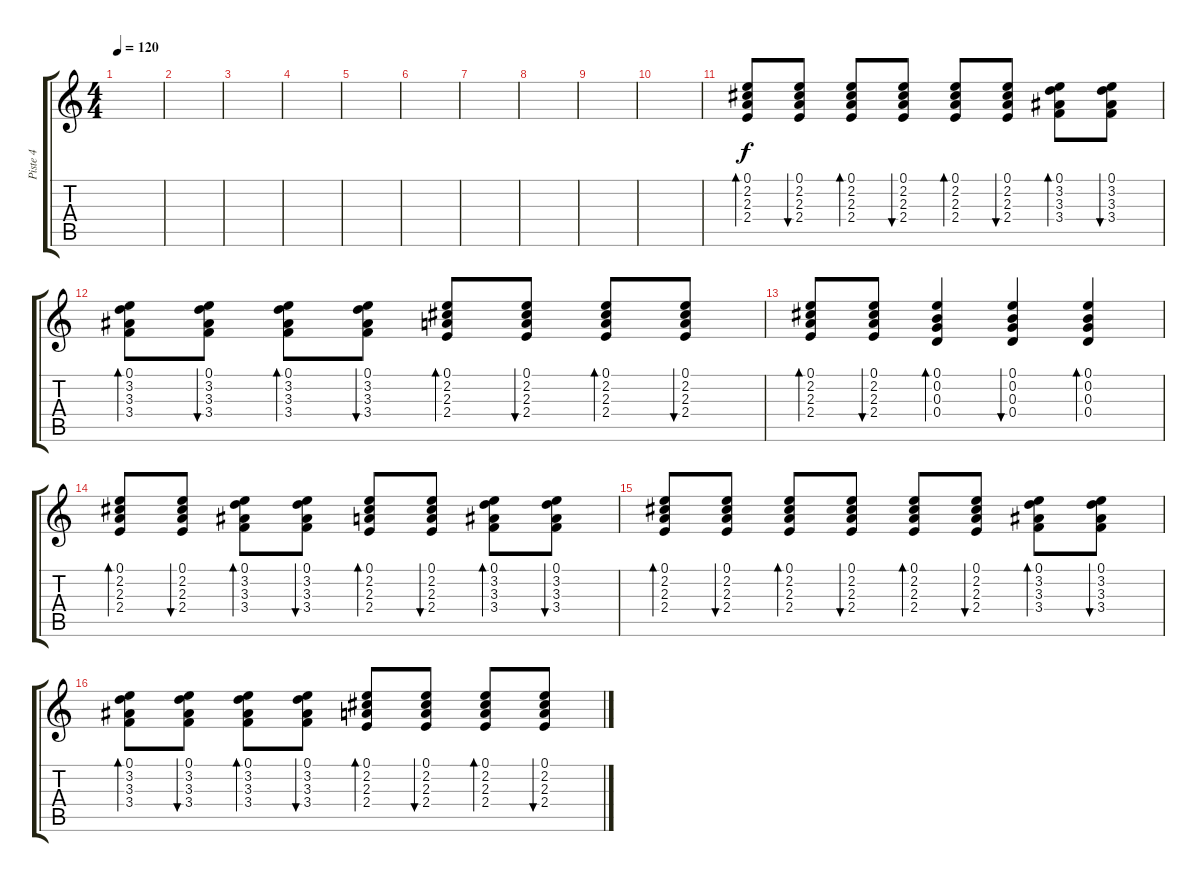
\track ("Piste 4" "Piste 4") {instrument acousticguitarnylon}
\staff {score tabs}
\tuning (E4 B3 G3 D3 A2 E2) {hide}
\ts (4 4)
\tempo 120
\clef g2
\ks c
|
|
|
|
|
|
|
|
|
|
(0.1 2.2 2.3 2.4).8{bd 60 volume 8 instrument acousticguitarnylon} (0.1 2.2 2.3 2.4).8{bu 60} (0.1 2.2 2.3 2.4).8{bd 60} (0.1 2.2 2.3 2.4).8{bu 60} (0.1 2.2 2.3 2.4).8{bd 60} (0.1 2.2 2.3 2.4).8{bu 60} (0.1 3.2 3.3 3.4).8{bd 60} (0.1 3.2 3.3 3.4).8{bu 60} |
(0.1 3.2 3.3 3.4).8{bd 60} (0.1 3.2 3.3 3.4).8{bu 60} (0.1 3.2 3.3 3.4).8{bd 60} (0.1 3.2 3.3 3.4).8{bu 60} (0.1 2.2 2.3 2.4).8{bd 60} (0.1 2.2 2.3 2.4).8{bu 60} (0.1 2.2 2.3 2.4).8{bd 60} (0.1 2.2 2.3 2.4).8{bu 60} |
(0.1 2.2 2.3 2.4).8{bd 60} (0.1 2.2 2.3 2.4).8{bu 60} (0.1 0.2 0.3 0.4).4{bd 60} (0.1 0.2 0.3 0.4).4{bu 60} (0.1 0.2 0.3 0.4).4{bd 60} |
(0.1 2.2 2.3 2.4).8{bd 60} (0.1 2.2 2.3 2.4).8{bu 60} (0.1 3.2 3.3 3.4).8{bd 60} (0.1 3.2 3.3 3.4).8{bu 60} (0.1 2.2 2.3 2.4).8{bd 60} (0.1 2.2 2.3 2.4).8{bu 60} (0.1 3.2 3.3 3.4).8{bd 60} (0.1 3.2 3.3 3.4).8{bu 60} |
(0.1 2.2 2.3 2.4).8{bd 60} (0.1 2.2 2.3 2.4).8{bu 60} (0.1 2.2 2.3 2.4).8{bd 60} (0.1 2.2 2.3 2.4).8{bu 60} (0.1 2.2 2.3 2.4).8{bd 60} (0.1 2.2 2.3 2.4).8{bu 60} (0.1 3.2 3.3 3.4).8{bd 60} (0.1 3.2 3.3 3.4).8{bu 60} |
(0.1 3.2 3.3 3.4).8{bd 60} (0.1 3.2 3.3 3.4).8{bu 60} (0.1 3.2 3.3 3.4).8{bd 60} (0.1 3.2 3.3 3.4).8{bu 60} (0.1 2.2 2.3 2.4).8{bd 60} (0.1 2.2 2.3 2.4).8{bu 60} (0.1 2.2 2.3 2.4).8{bd 60} (0.1 2.2 2.3 2.4).8{bu 60}
